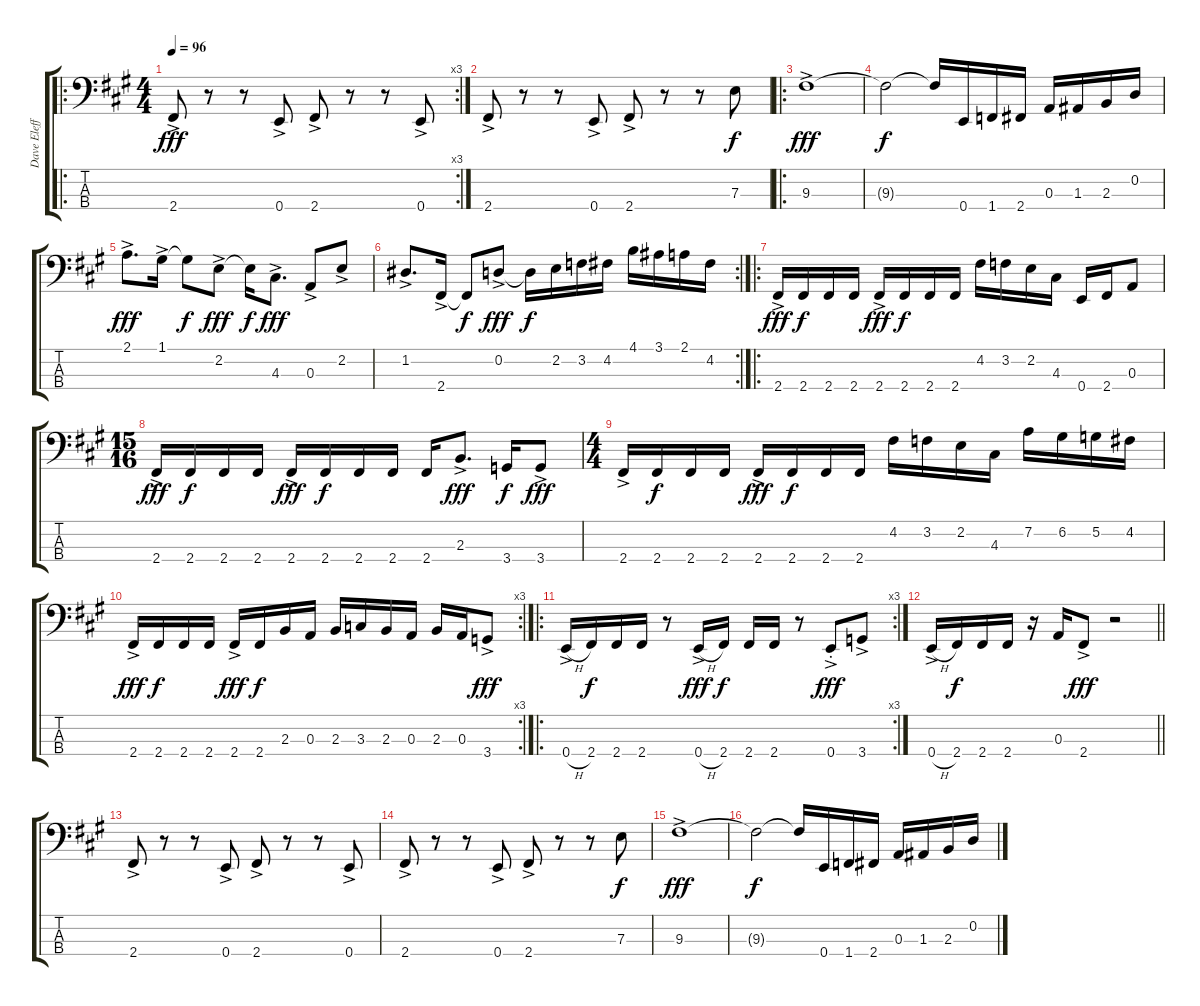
\track ("Dave Eleffson" "Dave Eleff") {instrument electricbassfinger}
\staff {score tabs}
\tuning (G2 D2 A1 E1) {hide}
\ro
\rc 3
\ts (4 4)
\tempo 96
\clef f4
\ks f#minor
2.4{ac}.8{dy fff instrument electricbassfinger} r.8 r.8 0.4{ac}.8 2.4{ac}.8 r.8 r.8 0.4{ac}.8 |
2.4{ac}.8 r.8 r.8 0.4{ac}.8 2.4{ac}.8 r.8 r.8 7.3.8{dy f} |
\ro
9.3{ac}.1{dy fff} |
9.3{t}.2{dy f} 9.3{t}.16 0.4.16 1.4.16 2.4.16 0.3.16 1.3.16 2.3.16 0.2.16 |
2.1{ac}.8{d dy fff} 1.1{ac}.16 1.1{t}.8{dy f} 2.2{ac}.8{dy fff} 2.2{t}.16{dy f} 4.3{ac}.8{d dy fff} 0.3{ac}.8 2.2{ac}.8 |
\rc 2
1.2{ac}.8{d} 2.4{ac}.16 2.4{t}.8{dy f} 0.2{ac}.8{dy fff} 0.2{t}.16{dy f} 2.2.16 3.2.16 4.2.16 4.1.16 3.1.16 2.1.16 4.2.16 |
\ro
2.4{ac}.16{dy fff} 2.4.16{dy f} 2.4.16 2.4.16 2.4{ac}.16{dy fff} 2.4.16{dy f} 2.4.16 2.4.16 4.2.16 3.2.16 2.2.16 4.3.16 0.4.16 2.4.16 0.3.8 |
\ts (15 16)
2.4{ac}.16{dy fff} 2.4.16{dy f} 2.4.16 2.4.16 2.4{ac}.16{dy fff} 2.4.16{dy f} 2.4.16 2.4.16 2.4.16 2.3{ac}.8{d dy fff} 3.4.16{dy f} 3.4{ac}.8{dy fff} |
\ts (4 4)
2.4{ac}.16 2.4.16{dy f} 2.4.16 2.4.16 2.4{ac}.16{dy fff} 2.4.16{dy f} 2.4.16 2.4.16 4.2.16 3.2.16 2.2.16 4.3.16 7.2.16 6.2.16 5.2.16 4.2.16 |
\rc 3
2.4{ac}.16{dy fff} 2.4.16{dy f} 2.4.16 2.4.16 2.4{ac}.16{dy fff} 2.4.16{dy f} 2.3.16 0.3.16 2.3.16 3.3.16 2.3.16 0.3.16 2.3.16 0.3.16 3.4{ac}.8{dy fff} |
\ro
\rc 3
0.4{h ac}.16 2.4.16{dy f} 2.4.16 2.4.16 r.8 0.4{h ac}.16{dy fff} 2.4.16{dy f} 2.4.16 2.4.16 r.8 0.4{ac st}.8{dy fff} 3.4{ac}.8 |
\barLineRight lightlight
0.4{h ac}.16 2.4.16{dy f} 2.4.16 2.4.16 r.16 0.3.16 2.4{ac}.8{dy fff} r.2 |
2.4{ac}.8 r.8 r.8 0.4{ac}.8 2.4{ac}.8 r.8 r.8 0.4{ac}.8 |
2.4{ac}.8 r.8 r.8 0.4{ac}.8 2.4{ac}.8 r.8 r.8 7.3.8{dy f} |
9.3{ac}.1{dy fff} |
9.3{t}.2{dy f} 9.3{t}.16 0.4.16 1.4.16 2.4.16 0.3.16 1.3.16 2.3.16 0.2.16
